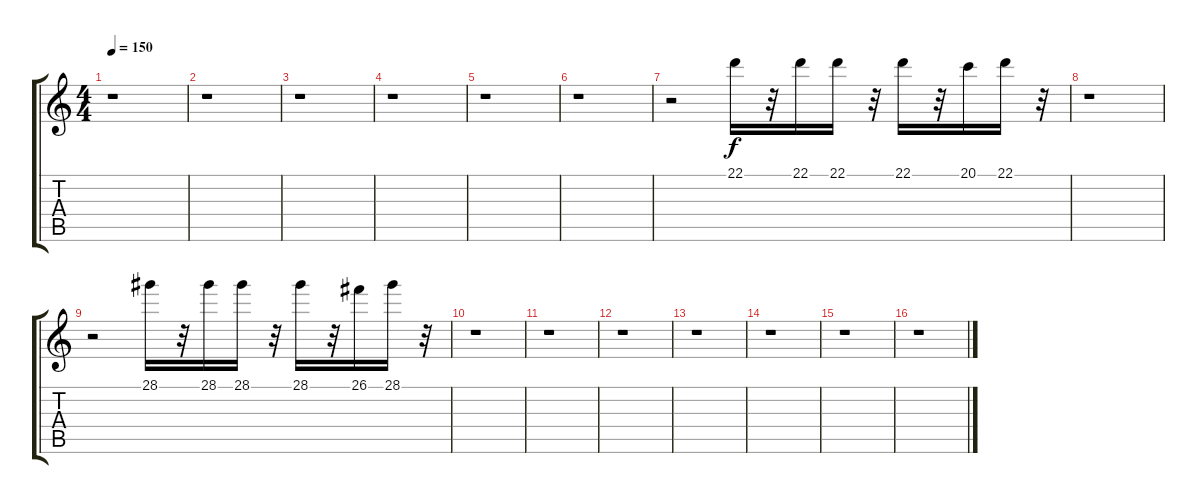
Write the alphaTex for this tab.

\track "" {instrument panflute}
\staff {score tabs}
\tuning (E4 B3 G3 D3 A2 E2) {hide}
\ts (4 4)
\tempo 150
\clef g2
\ks c
r.1{dy f} |
r.1 |
r.1 |
r.1 |
r.1 |
r.1 |
r.2 22.1.16 r.32 22.1.16 22.1.16 r.32 22.1.16 r.32 20.1.16 22.1.16 r.32 |
r.1 |
r.2 28.1.16 r.32 28.1.16 28.1.16 r.32 28.1.16 r.32 26.1.16 28.1.16 r.32 |
r.1 |
r.1 |
r.1 |
r.1 |
r.1 |
r.1 |
r.1
